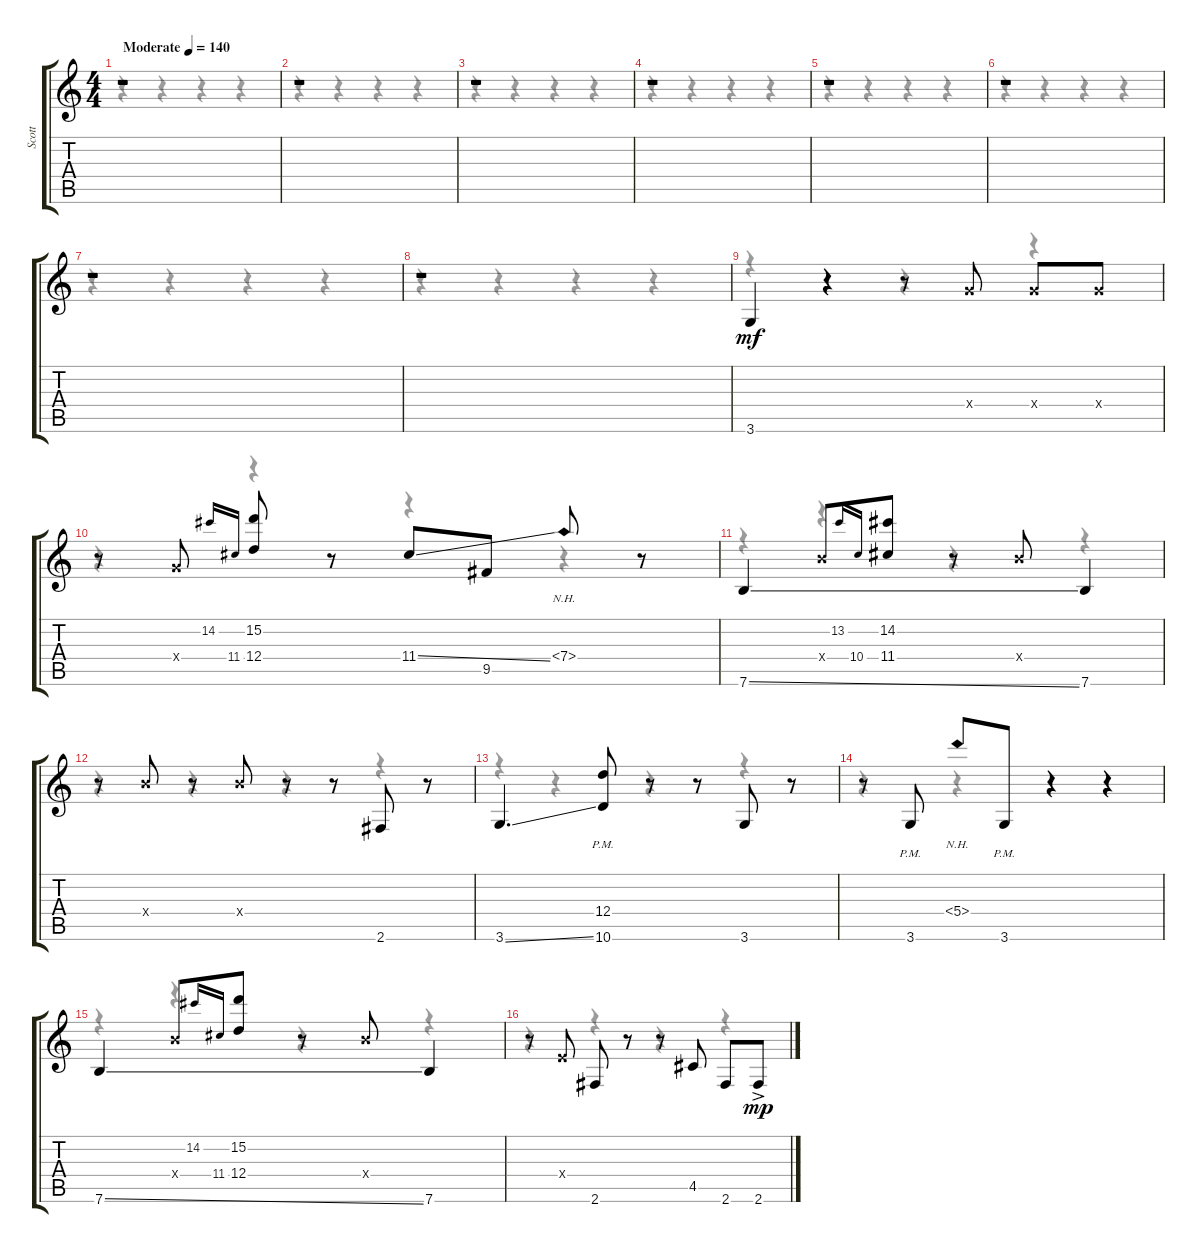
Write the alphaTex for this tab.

\track ("Scott" "Scott") {instrument electricguitarclean}
\staff {score tabs}
\tuning (E4 B3 G3 D3 A2 E2) {hide}
\voice
\ts (4 4)
\tempo (140 "Moderate")
\clef g2
\ks c
r.1{dy mf instrument electricguitarclean} |
r.1 |
r.1 |
r.1 |
r.1 |
r.1 |
r.1 |
r.1 |
3.6.4 r.4 r.8 5.4{x}.8 5.4{x}.8 5.4{x}.8 |
r.8 5.4{x}.8 14.2.16{gr onbeat} 11.4.16{gr onbeat} (15.2 12.4).8 r.8 11.4{ss}.8 9.5.8 7.4{nh}.8 r.8 |
7.6{ss}.4 9.4{x}.8 13.2.16{gr onbeat} 10.4.16{gr onbeat} (14.2 11.4).8 r.8 9.4{x}.8 7.6.4 |
r.8 9.4{x}.8 r.8 9.4{x}.8 r.8 r.8 2.6.8 r.8 |
3.6{ss}.4{d} (12.4{pm} 10.6{pm}).8 r.8 r.8 3.6.8 r.8 |
r.8 3.6{pm}.8 5.4{nh}.8 3.6{pm}.8 r.4 r.4 |
7.6{ss}.4 9.4{x}.8 14.2.16{gr onbeat} 11.4.16{gr onbeat} (15.2 12.4).8 r.8 9.4{x}.8 7.6.4 |
r.8 2.4{x}.8 2.6.8 r.8 r.8 4.5.8 2.6.8 2.6{ac}.8{dy mp}
\voice
\clef g2
\ottava regular
\simile none
\ks c
r.4{dy f} r.4 r.4 r.4 |
r.4 r.4 r.4 r.4 |
r.4 r.4 r.4 r.4 |
r.4 r.4 r.4 r.4 |
r.4 r.4 r.4 r.4 |
r.4 r.4 r.4 r.4 |
r.4 r.4 r.4 r.4 |
r.4 r.4 r.4 r.4 |
r.4 r.4 r.4 r.4 |
r.4 r.4 r.4 r.4 |
r.4 r.4 r.4 r.4 |
r.4 r.4 r.4 r.4 |
r.4 r.4 r.4 r.4 |
r.4 r.4 r.4 r.4 |
r.4 r.4 r.4 r.4 |
r.4 r.4 r.4 r.4
